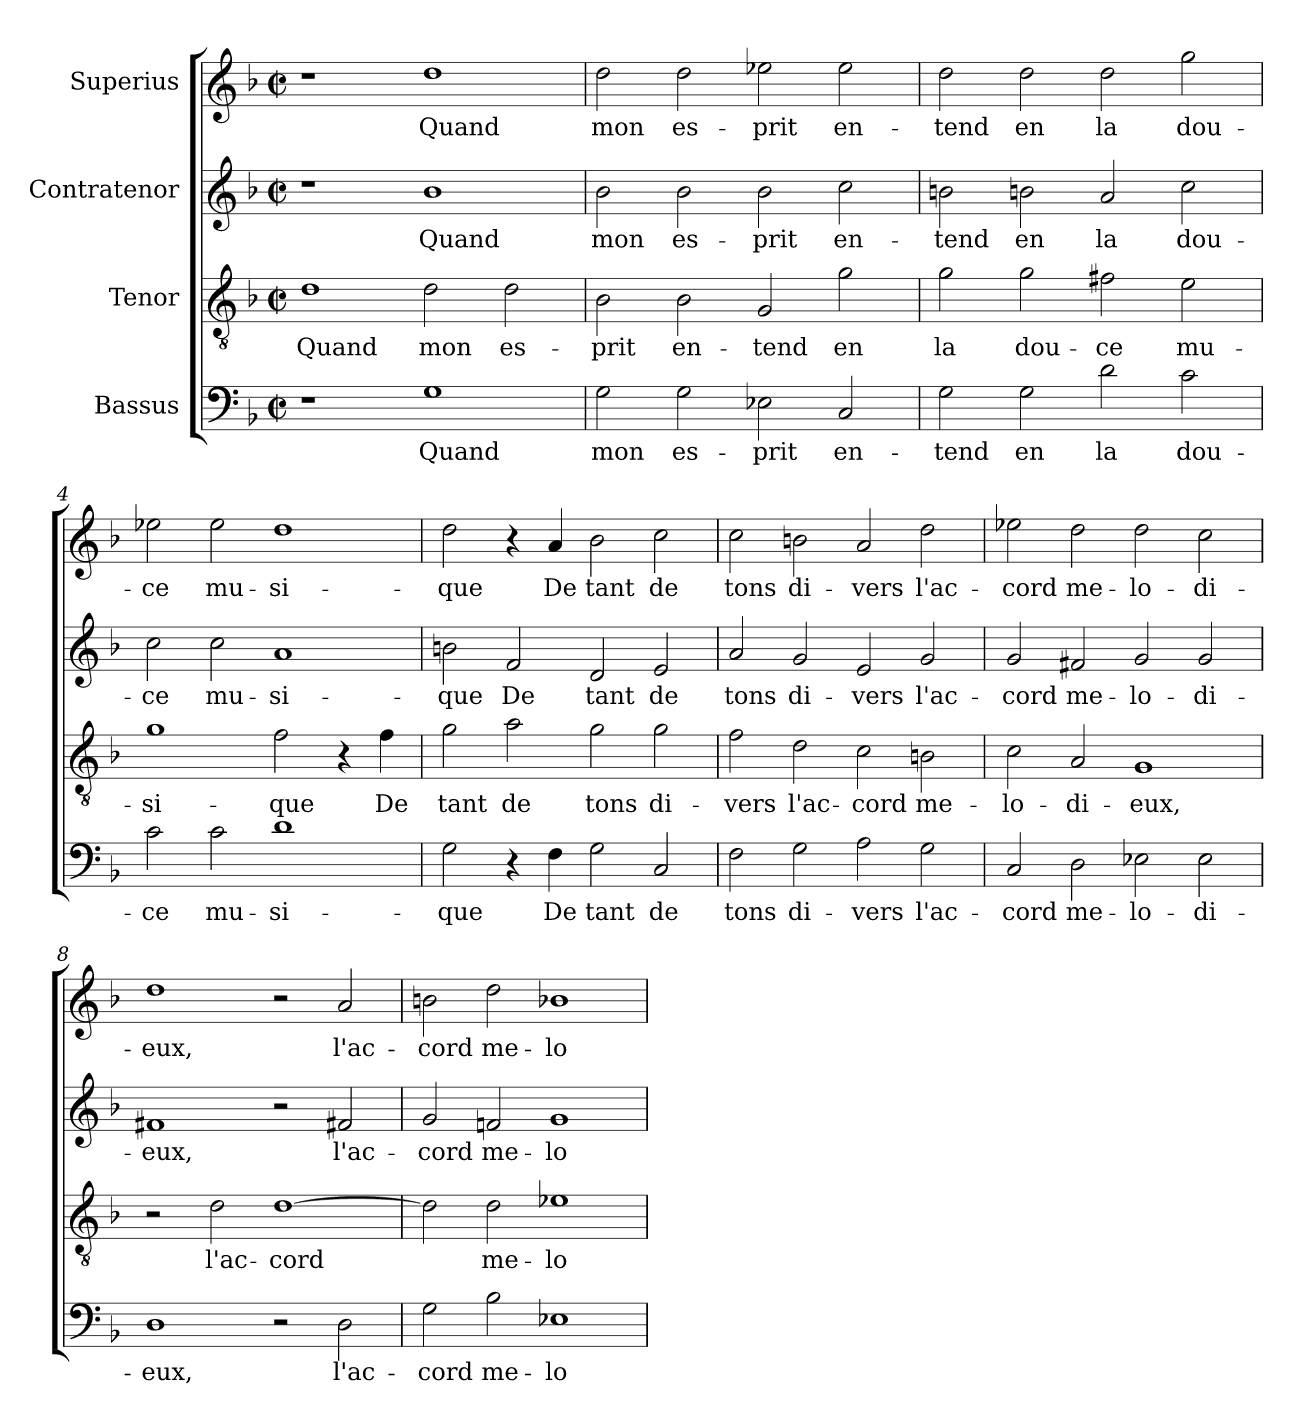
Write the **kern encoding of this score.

**kern	**text	**kern	**text	**kern	**text	**kern	**text
*part4	*part4	*part3	*part3	*part2	*part2	*part1	*part1
*staff4	*staff4	*staff3	*staff3	*staff2	*staff2	*staff1	*staff1
*I"Bassus	*	*I"Tenor	*	*I"Contratenor	*	*I"Superius	*
*clefF4	*	*clefGv2	*	*clefG2	*	*clefG2	*
*k[b-]	*	*k[b-]	*	*k[b-]	*	*k[b-]	*
*F:	*	*F:	*	*F:	*	*F:	*
*M2/2	*	*M2/2	*	*M2/2	*	*M2/2	*
*met(c|)	*	*met(c|)	*	*met(c|)	*	*met(c|)	*
=1	=1	=1	=1	=1	=1	=1	=1
1r	.	1d\	Quand	1r	.	1r	.
1G\	Quand	2d\	mon	1b-\	Quand	1dd\	Quand
.	.	2d\	es-	.	.	.	.
=2	=2	=2	=2	=2	=2	=2	=2
2G\	mon	2B-\	-prit	2b-\	mon	2dd\	mon
2G\	es-	2B-\	en-	2b-\	es-	2dd\	es-
2E-X\	-prit	2G/	-tend	2b-\	-prit	2ee-X\	-prit
2C/	en-	2g\	en	2cc\	en-	2ee-\	en-
=3	=3	=3	=3	=3	=3	=3	=3
2G\	-tend	2g\	la	2bn\	-tend	2dd\	-tend
2G\	en	2g\	dou-	2bn\	en	2dd\	en
2d\	la	2f#X\	-ce	2a/	la	2dd\	la
2c\	dou-	2e\	mu-	2cc\	dou-	2gg\	dou-
=4	=4	=4	=4	=4	=4	=4	=4
2c\	-ce	1g\	-si-	2cc\	-ce	2ee-X\	-ce
2c\	mu-	.	.	2cc\	mu-	2ee-\	mu-
1d\	-si-	2f\	-que	1a/	-si-	1dd\	-si-
.	.	4r	.	.	.	.	.
.	.	4f\	De	.	.	.	.
!!LO:LB:g=z
=5	=5	=5	=5	=5	=5	=5	=5
2G\	-que	2g\	tant	2bn\	-que	2dd\	-que
4r	.	2a\	de	2f/	De	4r	.
4F\	De	.	.	.	.	4a/	De
2G\	tant	2g\	tons	2d/	tant	2b-\	tant
2C/	de	2g\	di-	2e/	de	2cc\	de
=6	=6	=6	=6	=6	=6	=6	=6
2F\	tons	2f\	-vers	2a/	tons	2cc\	tons
2G\	di-	2d\	l'ac-	2g/	di-	2bn\	di-
2A\	-vers	2c\	-cord	2e/	-vers	2a/	-vers
2G\	l'ac-	2Bn\	me-	2g/	l'ac-	2dd\	l'ac-
=7	=7	=7	=7	=7	=7	=7	=7
2C/	-cord	2c\	-lo-	2g/	-cord	2ee-X\	-cord
2D\	me-	2A/	-di-	2f#X/	me-	2dd\	me-
2E-X\	-lo-	1G/	-eux,	2g/	-lo-	2dd\	-lo-
2E-\	-di-	.	.	2g/	-di-	2cc\	-di-
=8	=8	=8	=8	=8	=8	=8	=8
1D\	-eux,	2r	.	1f#X/	-eux,	1dd\	-eux,
.	.	2d\	l'ac-	.	.	.	.
2r	.	[1d\	-cord	2r	.	2r	.
2D\	l'ac-	.	.	2f#X/	l'ac-	2a/	l'ac-
=9	=9	=9	=9	=9	=9	=9	=9
2G\	-cord	2d\]	.	2g/	-cord	2bn\	-cord
2B-\	me-	2d\	me-	2fn/	me-	2dd\	me-
1E-X\	-lo-	1e-X\	-lo-	1g/	-lo-	1b-X\	-lo-
=	=	=	=	=	=	=	=
*-	*-	*-	*-	*-	*-	*-	*-
